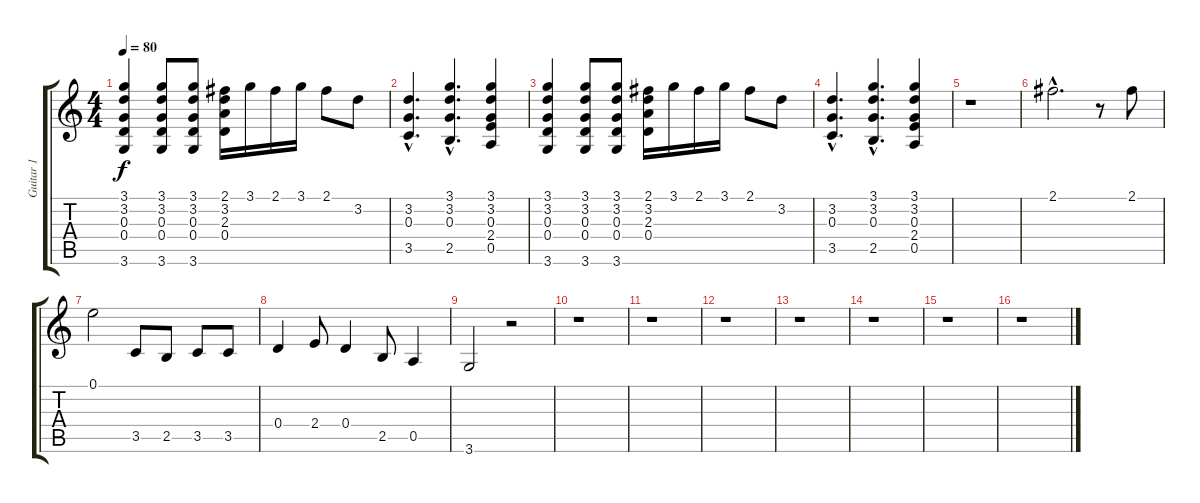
\track ("Guitar 1" "Guitar 1") {instrument distortionguitar}
\staff {score tabs}
\tuning (E4 B3 G3 D3 A2 E2) {hide}
\ts (4 4)
\tempo 80
\clef g2
\ks c
(3.1 3.2 0.3 0.4 3.6).4{dy f} (3.1 3.2 0.3 0.4 3.6).8 (3.1 3.2 0.3 0.4 3.6).8 (2.1 3.2 2.3 0.4).16 3.1.16 2.1.16 3.1.16 2.1.8 3.2.8 |
(3.2{hac} 0.3{hac} 3.5{hac}).4{d} (3.1{hac} 3.2{hac} 0.3{hac} 2.5{hac}).4{d} (3.1 3.2 0.3 2.4 0.5).4 |
(3.1 3.2 0.3 0.4 3.6).4 (3.1 3.2 0.3 0.4 3.6).8 (3.1 3.2 0.3 0.4 3.6).8 (2.1 3.2 2.3 0.4).16 3.1.16 2.1.16 3.1.16 2.1.8 3.2.8 |
(3.2{hac} 0.3{hac} 3.5{hac}).4{d} (3.1{hac} 3.2{hac} 0.3{hac} 2.5{hac}).4{d} (3.1 3.2 0.3 2.4 0.5).4 |
r.1 |
2.1{hac}.2{d} r.8 2.1.8 |
0.1.2 3.5.8 2.5.8 3.5.8 3.5.8 |
0.4.4 2.4.8 0.4.4 2.5.8 0.5.4 |
3.6.2 r.2 |
r.1 |
r.1 |
r.1 |
r.1 |
r.1 |
r.1 |
r.1
